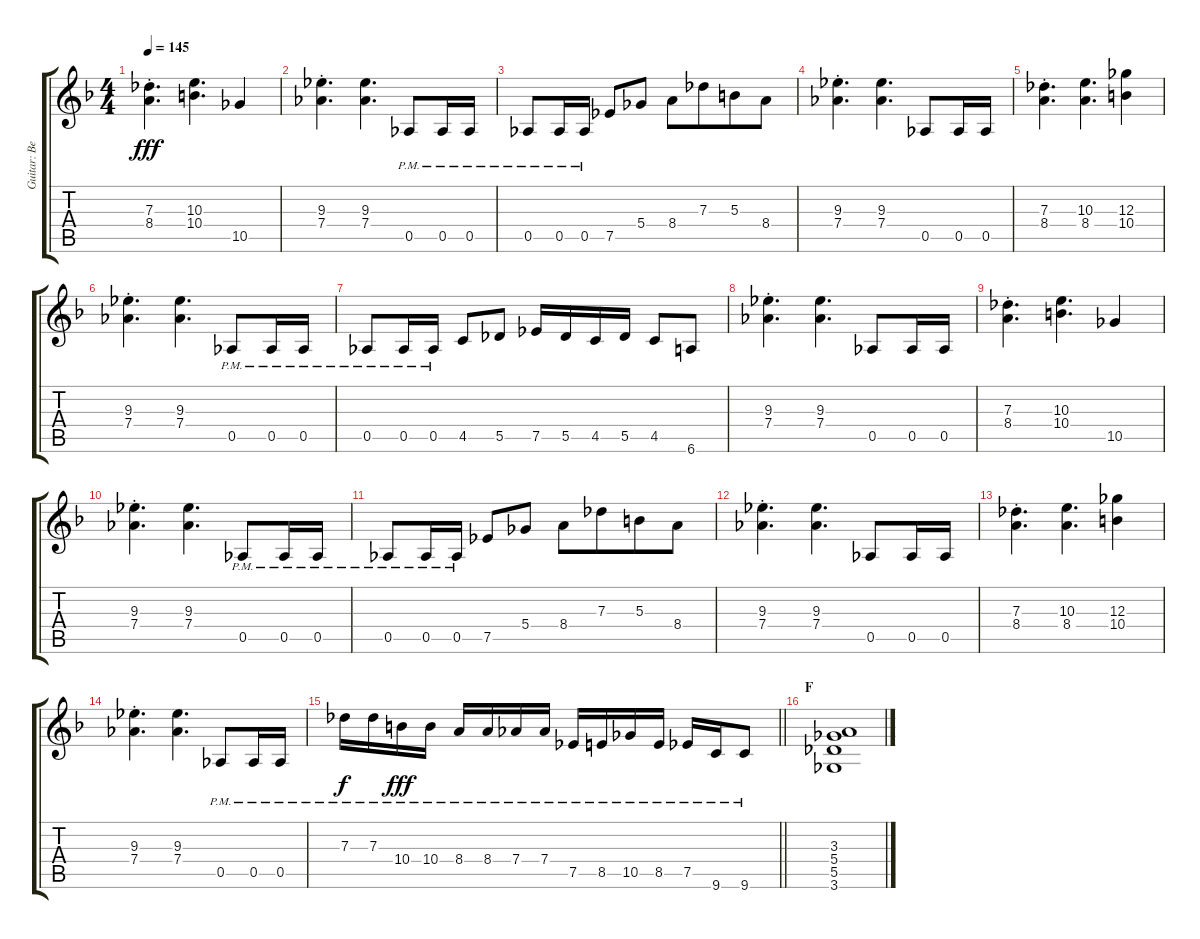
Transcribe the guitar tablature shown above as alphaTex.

\track ("Guitar: Ben" "Guitar: Be") {instrument distortionguitar}
\staff {score tabs}
\tuning (Eb4 Bb3 Gb3 Db3 Ab2 Eb2) {hide}
\ts (4 4)
\tempo 145
\clef g2
\ks f
(7.3{st} 8.4{st}).4{d dy fff} (10.3 10.4).4{d} 10.5.4 |
(9.3{st} 7.4{st}).4{d} (9.3 7.4).4{d} 0.5{pm}.8 0.5{pm}.16 0.5{pm}.16 |
0.5{pm}.8 0.5{pm}.16 0.5{pm}.16 7.5.8 5.4.8 8.4.8 7.3.8{beam merge} 5.3.8 8.4.8 |
(9.3{st} 7.4{st}).4{d} (9.3 7.4).4{d} 0.5.8 0.5.16 0.5.16 |
(7.3{st} 8.4{st}).4{d} (10.3 8.4).4{d} (12.3 10.4).4 |
(9.3{st} 7.4{st}).4{d} (9.3 7.4).4{d} 0.5{pm}.8 0.5{pm}.16 0.5{pm}.16 |
0.5{pm}.8 0.5{pm}.16 0.5{pm}.16 4.5.8 5.5.8 7.5.16 5.5.16{beam merge} 4.5.16 5.5.16 4.5.8 6.6.8 |
(9.3{st} 7.4{st}).4{d} (9.3 7.4).4{d} 0.5.8 0.5.16 0.5.16 |
(7.3{st} 8.4{st}).4{d} (10.3 10.4).4{d} 10.5.4 |
(9.3{st} 7.4{st}).4{d} (9.3 7.4).4{d} 0.5{pm}.8 0.5{pm}.16 0.5{pm}.16 |
0.5{pm}.8 0.5{pm}.16 0.5{pm}.16 7.5.8 5.4.8 8.4.8 7.3.8{beam merge} 5.3.8 8.4.8 |
(9.3{st} 7.4{st}).4{d} (9.3 7.4).4{d} 0.5.8 0.5.16 0.5.16 |
(7.3{st} 8.4{st}).4{d} (10.3 8.4).4{d} (12.3 10.4).4 |
(9.3{st} 7.4{st}).4{d} (9.3 7.4).4{d} 0.5{pm}.8 0.5{pm}.16 0.5{pm}.16 |
\barLineRight lightlight
7.3{pm}.16{dy f} 7.3{pm}.16 10.4{pm}.16{dy fff} 10.4{pm}.16 8.4{pm}.16 8.4{pm}.16 7.4{pm}.16 7.4{pm}.16 7.5{pm}.16 8.5{pm}.16 10.5{pm}.16 8.5{pm}.16 7.5{pm}.16 9.6{pm}.16 9.6{pm}.8 |
\section ("" "F")
(3.3 5.4 5.5 3.6).1
